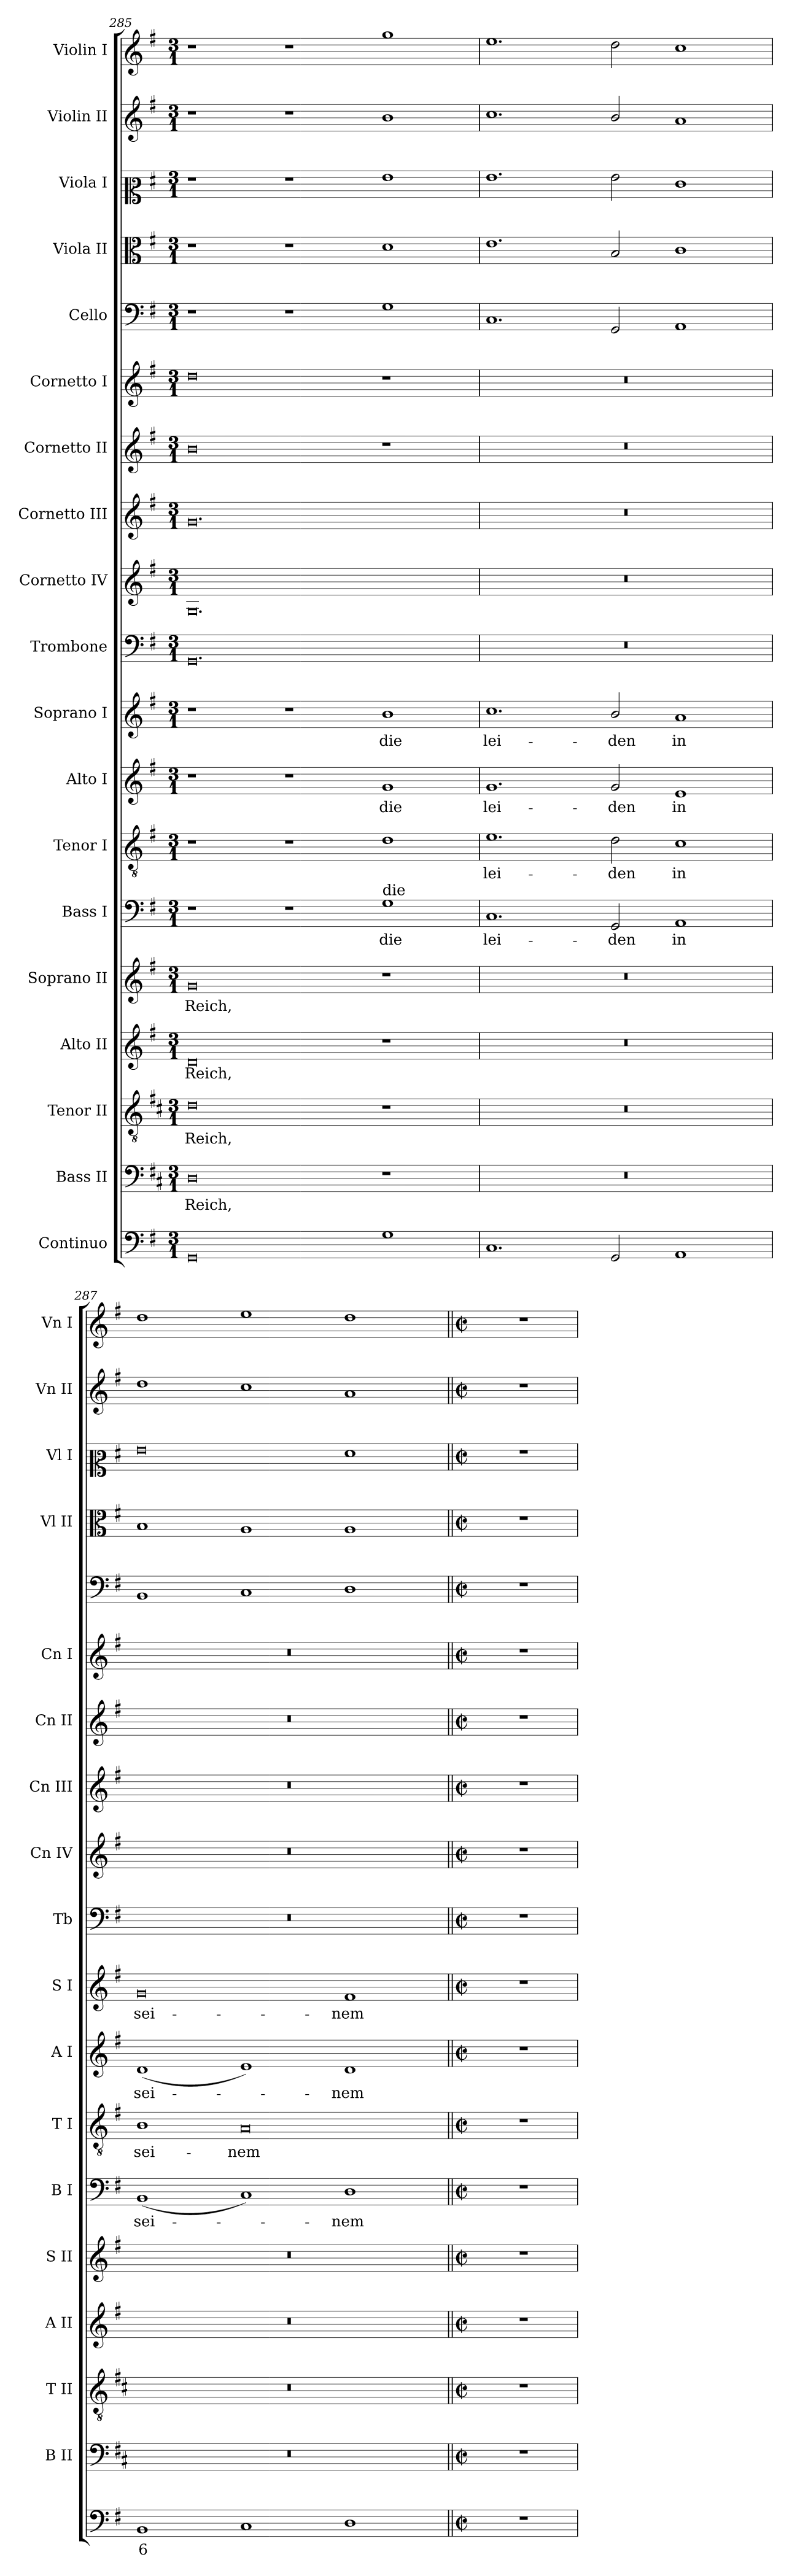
**kern	**text	**kern	**text	**kern	**text	**kern	**text	**kern	**text	**kern	**text	**kern	**text	**kern	**text	**kern	**text	**kern	**kern	**kern	**kern	**kern	**kern	**kern	**kern	**kern	**kern
*part19	*part19	*part18	*part18	*part17	*part17	*part16	*part16	*part15	*part15	*part14	*part14	*part13	*part13	*part12	*part12	*part11	*part11	*part10	*part9	*part8	*part7	*part6	*part5	*part4	*part3	*part2	*part1
*staff19	*staff19	*staff18	*staff18	*staff17	*staff17	*staff16	*staff16	*staff15	*staff15	*staff14	*staff14	*staff13	*staff13	*staff12	*staff12	*staff11	*staff11	*staff10	*staff9	*staff8	*staff7	*staff6	*staff5	*staff4	*staff3	*staff2	*staff1
*I"Continuo	*	*I"Bass II	*	*I"Tenor II	*	*I"Alto II	*	*I"Soprano II	*	*I"Bass I	*	*I"Tenor I	*	*I"Alto I	*	*I"Soprano I	*	*I"Trombone	*I"Cornetto IV	*I"Cornetto III	*I"Cornetto II	*I"Cornetto I	*I"Cello	*I"Viola II	*I"Viola I	*I"Violin II	*I"Violin I
*	*	*I'B II	*	*I'T II	*	*I'A II	*	*I'S II	*	*I'B I	*	*I'T I	*	*I'A I	*	*I'S I	*	*I'Tb	*I'Cn IV	*I'Cn III	*I'Cn II	*I'Cn I	*	*I'Vl II	*I'Vl I	*I'Vn II	*I'Vn I
*clefF4	*	*clefF4	*	*clefGv2	*	*clefG2	*	*clefG2	*	*clefF4	*	*clefGv2	*	*clefG2	*	*clefG2	*	*clefF4	*clefG2	*clefG2	*clefG2	*clefG2	*clefF4	*clefC3	*clefC2	*clefG2	*clefG2
*	*	*ITrd4c7	*	*ITrd4c7	*	*	*	*	*	*	*	*	*	*	*	*	*	*	*	*	*	*	*	*	*	*	*
*k[f#]	*	*k[f#]	*	*k[f#]	*	*k[f#]	*	*k[f#]	*	*k[f#]	*	*k[f#]	*	*k[f#]	*	*k[f#]	*	*k[f#]	*k[f#]	*k[f#]	*k[f#]	*k[f#]	*k[f#]	*k[f#]	*k[f#]	*k[f#]	*k[f#]
*G:	*	*G:	*	*G:	*	*G:	*	*G:	*	*G:	*	*G:	*	*G:	*	*G:	*	*G:	*G:	*G:	*G:	*G:	*G:	*G:	*G:	*G:	*G:
*M3/1	*	*M3/1	*	*M3/1	*	*M3/1	*	*M3/1	*	*M3/1	*	*M3/1	*	*M3/1	*	*M3/1	*	*M3/1	*M3/1	*M3/1	*M3/1	*M3/1	*M3/1	*M3/1	*M3/1	*M3/1	*M3/1
=285	=285	=285	=285	=285	=285	=285	=285	=285	=285	=285	=285	=285	=285	=285	=285	=285	=285	=285	=285	=285	=285	=285	=285	=285	=285	=285	=285
!	!	!	!LO:LY:b	!	!LO:LY:b	!	!LO:LY:b	!	!LO:LY:b	!	!	!	!	!	!	!	!	!	!	!	!	!	!	!	!	!	!
0GG	.	0GG	Reich,	0G	Reich,	0d	Reich,	0g	Reich,	1r	.	1r	.	1r	.	1r	.	0.GG	0.G	0.g	0b	0dd	1r	1r	1r	1r	1r
.	.	.	.	.	.	.	.	.	.	1r	.	1r	.	1r	.	1r	.	.	.	.	.	.	1r	1r	1r	1r	1r
!	!	!	!	!	!	!	!	!	!	!LO:TX:a:t=die	!	!	!	!	!	!	!	!	!	!	!	!	!	!	!	!	!
!	!	!	!	!	!	!	!	!	!	!	!LO:LY:b	!	!	!	!LO:LY:b	!	!LO:LY:b	!	!	!	!	!	!	!	!	!	!
1G	.	1r	.	1r	.	1r	.	1r	.	1G	die	1d	.	1g	die	1b	die	.	.	.	1r	1r	1G	1d	1g	1b	1gg
=286	=286	=286	=286	=286	=286	=286	=286	=286	=286	=286	=286	=286	=286	=286	=286	=286	=286	=286	=286	=286	=286	=286	=286	=286	=286	=286	=286
!	!	!LO:N:vis=0	!	!LO:N:vis=0	!	!LO:N:vis=0	!	!LO:N:vis=0	!	!	!LO:LY:b	!	!LO:LY:b	!	!LO:LY:b	!	!LO:LY:b	!LO:N:vis=0	!LO:N:vis=0	!LO:N:vis=0	!LO:N:vis=0	!LO:N:vis=0	!	!	!	!	!
1.C	.	0.r	.	0.r	.	0.r	.	0.r	.	1.C	lei-	1.e	lei-	1.g	lei-	1.cc	lei-	0.r	0.r	0.r	0.r	0.r	1.C	1.e	1.g	1.cc	1.ee
!	!	!	!	!	!	!	!	!	!	!	!LO:LY:b	!	!LO:LY:b	!	!LO:LY:b	!	!LO:LY:b	!	!	!	!	!	!	!	!	!	!
2GG	.	.	.	.	.	.	.	.	.	2GG	-den	2d	-den	2g	-den	2b/	-den	.	.	.	.	.	2GG	2B	2g	2b/	2dd
!	!	!	!	!	!	!	!	!	!	!	!LO:LY:b	!	!LO:LY:b	!	!LO:LY:b	!	!LO:LY:b	!	!	!	!	!	!	!	!	!	!
1AA	.	.	.	.	.	.	.	.	.	1AA	in	1c	in	1e	in	1a	in	.	.	.	.	.	1AA	1c	1e	1a	1cc
=287	=287	=287	=287	=287	=287	=287	=287	=287	=287	=287	=287	=287	=287	=287	=287	=287	=287	=287	=287	=287	=287	=287	=287	=287	=287	=287	=287
!	!LO:LY:b	!LO:N:vis=0	!	!LO:N:vis=0	!	!LO:N:vis=0	!	!LO:N:vis=0	!	!	!LO:LY:b	!	!LO:LY:b	!	!LO:LY:b	!	!LO:LY:b	!LO:N:vis=0	!LO:N:vis=0	!LO:N:vis=0	!LO:N:vis=0	!LO:N:vis=0	!	!	!	!	!
1BB	6	0.r	.	0.r	.	0.r	.	0.r	.	(<1BB	sei-	1B	sei-	(<1d	sei-	0g	sei-	0.r	0.r	0.r	0.r	0.r	1BB	1B	0g	1dd	1dd
!	!	!	!	!	!	!	!	!	!	!	!	!	!LO:LY:b	!	!	!	!	!	!	!	!	!	!	!	!	!	!
1C	.	.	.	.	.	.	.	.	.	1C)	.	0A	-nem	1e)	.	.	.	.	.	.	.	.	1C	1A	.	1cc	1ee
!	!	!	!	!	!	!	!	!	!	!	!LO:LY:b	!	!	!	!LO:LY:b	!	!LO:LY:b	!	!	!	!	!	!	!	!	!	!
1D	.	.	.	.	.	.	.	.	.	1D	nem	.	.	1d	nem	1f#	-nem	.	.	.	.	.	1D	1A	1f#	1a	1dd
=288||	=288||	=288||	=288||	=288||	=288||	=288||	=288||	=288||	=288||	=288||	=288||	=288||	=288||	=288||	=288||	=288||	=288||	=288||	=288||	=288||	=288||	=288||	=288||	=288||	=288||	=288||	=288||
*M2/2	*	*M2/2	*	*M2/2	*	*M2/2	*	*M2/2	*	*M2/2	*	*M2/2	*	*M2/2	*	*M2/2	*	*M2/2	*M2/2	*M2/2	*M2/2	*M2/2	*M2/2	*M2/2	*M2/2	*M2/2	*M2/2
*met(c|)	*	*met(c|)	*	*met(c|)	*	*met(c|)	*	*met(c|)	*	*met(c|)	*	*met(c|)	*	*met(c|)	*	*met(c|)	*	*met(c|)	*met(c|)	*met(c|)	*met(c|)	*met(c|)	*met(c|)	*met(c|)	*met(c|)	*met(c|)	*met(c|)
1r	.	1r	.	1r	.	1r	.	1r	.	1r	.	1r	.	1r	.	1r	.	1r	1r	1r	1r	1r	1r	1r	1r	1r	1r
=	=	=	=	=	=	=	=	=	=	=	=	=	=	=	=	=	=	=	=	=	=	=	=	=	=	=	=
*-	*-	*-	*-	*-	*-	*-	*-	*-	*-	*-	*-	*-	*-	*-	*-	*-	*-	*-	*-	*-	*-	*-	*-	*-	*-	*-	*-
